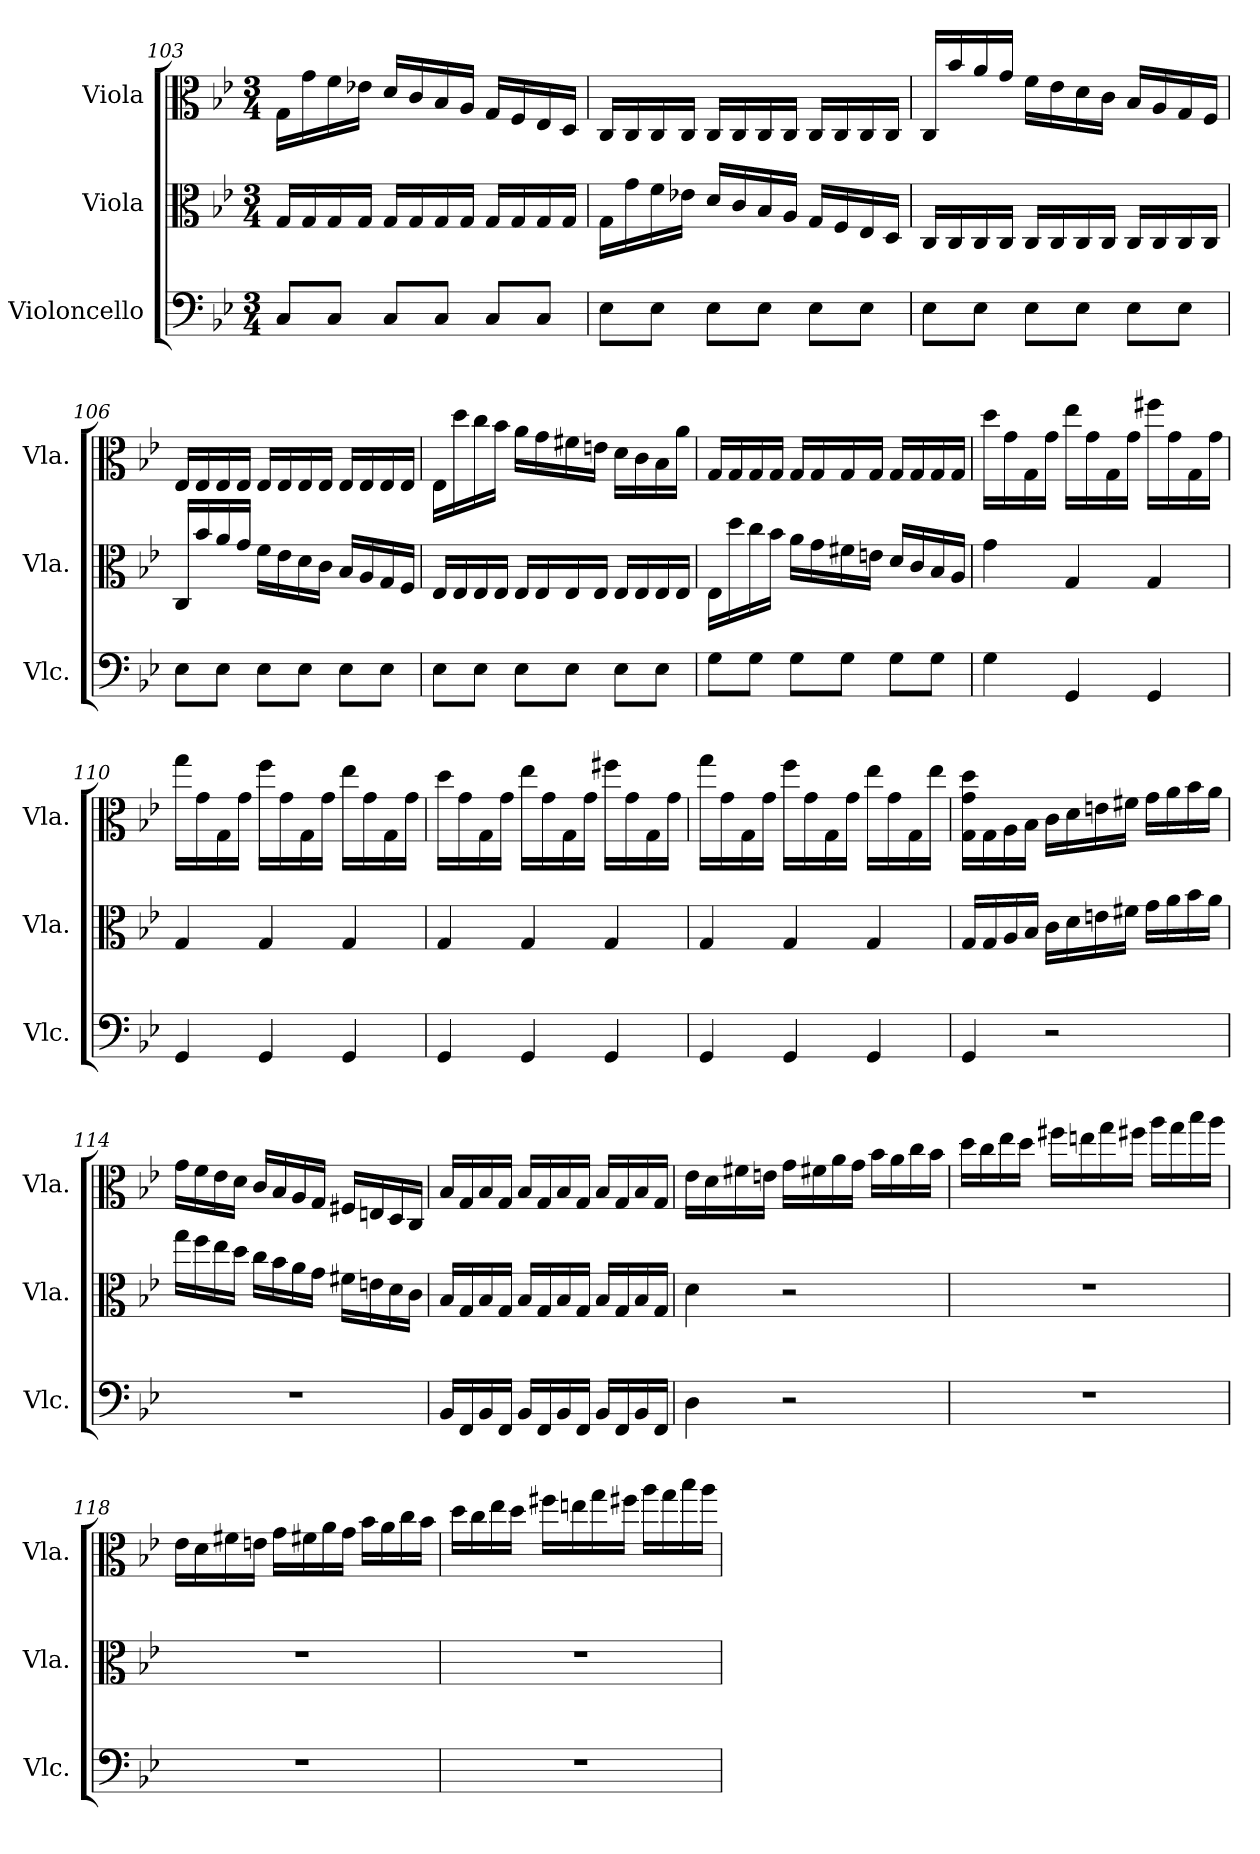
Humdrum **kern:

**kern	**kern	**kern
*part3	*part2	*part1
*staff3	*staff2	*staff1
*I"Violoncello	*I"Viola	*I"Viola
*I'Vlc.	*I'Vla.	*I'Vla.
!!LO:LB:g=z
*clefF4	*clefC3	*clefC3
*k[b-e-]	*k[b-e-]	*k[b-e-]
*M3/4	*M3/4	*M3/4
=103	=103	=103
8C/L	16G/LL	16G\LL
.	16G/	16g\
8C/J	16G/	16f\
.	16G/JJ	16e-X\JJ
8C/L	16G/LL	16d/LL
.	16G/	16c/
8C/J	16G/	16B-/
.	16G/JJ	16A/JJ
8C/L	16G/LL	16G/LL
.	16G/	16F/
8C/J	16G/	16E-/
.	16G/JJ	16D/JJ
=104	=104	=104
8E-\L	16G\LL	16C/LL
.	16g\	16C/
8E-\J	16f\	16C/
.	16e-X\JJ	16C/JJ
8E-\L	16d/LL	16C/LL
.	16c/	16C/
8E-\J	16B-/	16C/
.	16A/JJ	16C/JJ
8E-\L	16G/LL	16C/LL
.	16F/	16C/
8E-\J	16E-/	16C/
.	16D/JJ	16C/JJ
=105	=105	=105
8E-\L	16C/LL	16C/LL
.	16C/	16b-/
8E-\J	16C/	16a/
.	16C/JJ	16g/JJ
8E-\L	16C/LL	16f\LL
.	16C/	16e-\
8E-\J	16C/	16d\
.	16C/JJ	16c\JJ
8E-\L	16C/LL	16B-/LL
.	16C/	16A/
8E-\J	16C/	16G/
.	16C/JJ	16F/JJ
=106	=106	=106
8E-\L	16C/LL	16E-/LL
.	16b-/	16E-/
8E-\J	16a/	16E-/
.	16g/JJ	16E-/JJ
8E-\L	16f\LL	16E-/LL
.	16e-\	16E-/
8E-\J	16d\	16E-/
.	16c\JJ	16E-/JJ
8E-\L	16B-/LL	16E-/LL
.	16A/	16E-/
8E-\J	16G/	16E-/
.	16F/JJ	16E-/JJ
=107	=107	=107
8E-\L	16E-/LL	16E-\LL
.	16E-/	16dd\
8E-\J	16E-/	16cc\
.	16E-/JJ	16b-\JJ
8E-\L	16E-/LL	16a\LL
.	16E-/	16g\
8E-\J	16E-/	16f#X\
.	16E-/JJ	16en\JJ
8E-\L	16E-/LL	16d\LL
.	16E-/	16c\
8E-\J	16E-/	16B-\
.	16E-/JJ	16a\JJ
=108	=108	=108
8G\L	16E-\LL	16G/LL
.	16dd\	16G/
8G\J	16cc\	16G/
.	16b-\JJ	16G/JJ
8G\L	16a\LL	16G/LL
.	16g\	16G/
8G\J	16f#X\	16G/
.	16en\JJ	16G/JJ
8G\L	16d/LL	16G/LL
.	16c/	16G/
8G\J	16B-/	16G/
.	16A/JJ	16G/JJ
!!LO:LB:g=z
=109	=109	=109
4G\	4g\	16dd\LL
.	.	16g\
.	.	16G\
.	.	16g\JJ
4GG/	4G/	16ee-\LL
.	.	16g\
.	.	16G\
.	.	16g\JJ
4GG/	4G/	16ff#X\LL
.	.	16g\
.	.	16G\
.	.	16g\JJ
=110	=110	=110
4GG/	4G/	16gg\LL
.	.	16g\
.	.	16G\
.	.	16g\JJ
4GG/	4G/	16ff\LL
.	.	16g\
.	.	16G\
.	.	16g\JJ
4GG/	4G/	16ee-\LL
.	.	16g\
.	.	16G\
.	.	16g\JJ
=111	=111	=111
4GG/	4G/	16dd\LL
.	.	16g\
.	.	16G\
.	.	16g\JJ
4GG/	4G/	16ee-\LL
.	.	16g\
.	.	16G\
.	.	16g\JJ
4GG/	4G/	16ff#X\LL
.	.	16g\
.	.	16G\
.	.	16g\JJ
=112	=112	=112
4GG/	4G/	16gg\LL
.	.	16g\
.	.	16G\
.	.	16g\JJ
4GG/	4G/	16ff\LL
.	.	16g\
.	.	16G\
.	.	16g\JJ
4GG/	4G/	16ee-\LL
.	.	16g\
.	.	16G\
.	.	16ee-\JJ
=113	=113	=113
4GG/	16G/LL	16G\ 16g\ 16dd\LL
.	16G/	16G\
.	16A/	16A\
.	16B-/JJ	16B-\JJ
2r	16c\LL	16c\LL
.	16d\	16d\
.	16eni\	16en\
.	16f#X\JJ	16f#X\JJ
.	16g\LL	16g\LL
.	16a\	16a\
.	16b-\	16b-\
.	16a\JJ	16a\JJ
=114	=114	=114
2.r	16gg\LL	16g\LL
.	16ff\	16f\
.	16ee-\	16e-\
.	16dd\JJ	16d\JJ
.	16cc\LL	16c/LL
.	16b-\	16B-/
.	16a\	16A/
.	16g\JJ	16G/JJ
.	16f#X\LL	16F#X/LL
.	16en\	16En/
.	16d\	16D/
.	16c\JJ	16C/JJ
!!LO:LB:g=z
=115	=115	=115
16BB-/LL	16B-/LL	16B-/LL
16FF/	16G/	16G/
16BB-/	16B-/	16B-/
16FF/JJ	16G/JJ	16G/JJ
16BB-/LL	16B-/LL	16B-/LL
16FF/	16G/	16G/
16BB-/	16B-/	16B-/
16FF/JJ	16G/JJ	16G/JJ
16BB-/LL	16B-/LL	16B-/LL
16FF/	16G/	16G/
16BB-/	16B-/	16B-/
16FF/JJ	16G/JJ	16G/JJ
=116	=116	=116
4D\	4d\	16e-\LL
.	.	16d\
.	.	16f#X\
.	.	16en\JJ
2r	2r	16g\LL
.	.	16f#X\
.	.	16a\
.	.	16g\JJ
.	.	16b-\LL
.	.	16a\
.	.	16cc\
.	.	16b-\JJ
=117	=117	=117
2.r	2.r	16dd\LL
.	.	16cc\
.	.	16ee-\
.	.	16dd\JJ
.	.	16ff#X\LL
.	.	16een\
.	.	16gg\
.	.	16ff#X\JJ
.	.	16aa\LL
.	.	16gg\
.	.	16bb-\
.	.	16aa\JJ
=118	=118	=118
2.r	2.r	16e-\LL
.	.	16d\
.	.	16f#X\
.	.	16en\JJ
.	.	16g\LL
.	.	16f#X\
.	.	16a\
.	.	16g\JJ
.	.	16b-\LL
.	.	16a\
.	.	16cc\
.	.	16b-\JJ
=119	=119	=119
2.r	2.r	16dd\LL
.	.	16cc\
.	.	16ee-\
.	.	16dd\JJ
.	.	16ff#X\LL
.	.	16een\
.	.	16gg\
.	.	16ff#X\JJ
.	.	16aa\LL
.	.	16gg\
.	.	16bb-\
.	.	16aa\JJ
=	=	=
*-	*-	*-
